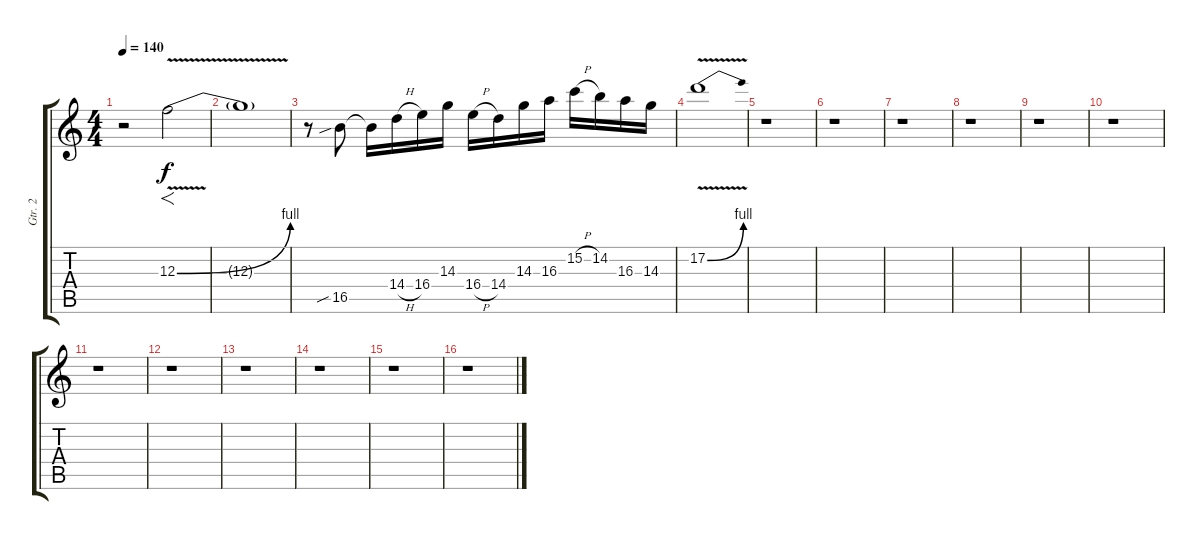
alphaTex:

\track ("Gtr. 2" "Gtr. 2") {instrument distortionguitar}
\staff {score tabs}
\tuning (D4 A3 F3 C3 G2 D2) {hide}
\ts (4 4)
\tempo 140
\clef g2
\ks c
r.2{dy f} 12.3{be (bend 0 0 60 4) v}.2{f} |
12.3{t}.1 |
r.8 16.5{sib}.8 16.5{t}.16 14.4{h}.16 16.4.16 14.3.16 16.4{h}.16 14.4.16 14.3.16 16.3.16 15.2{h}.16 14.2.16 16.3.16 14.3.16 |
17.2{be (bend 0 0 60 4) v}.1 |
r.1 |
r.1 |
r.1 |
r.1 |
r.1 |
r.1 |
r.1 |
r.1 |
r.1 |
r.1 |
r.1 |
r.1
